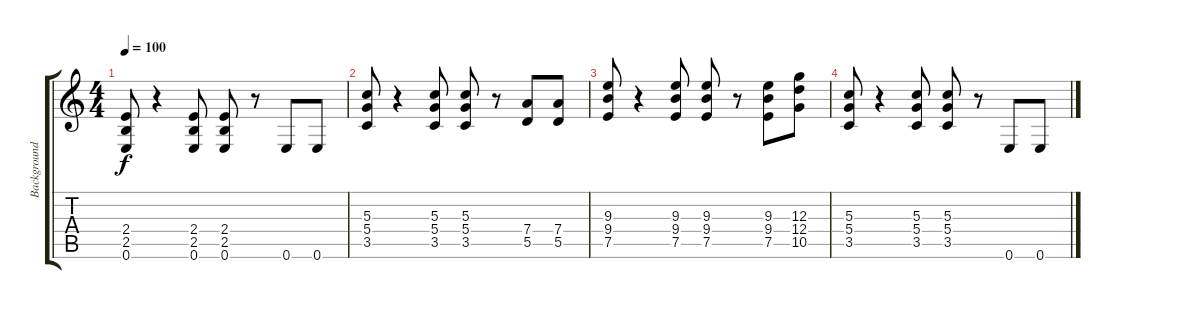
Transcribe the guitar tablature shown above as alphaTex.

\track ("Background Guitar" "Background") {instrument acousticguitarsteel}
\staff {score tabs}
\tuning (E4 B3 G3 D3 A2 E2) {hide}
\ts (4 4)
\tempo 100
\clef g2
\ks c
(2.4 2.5 0.6).8{dy f} r.4 (2.4 2.5 0.6).8 (2.4 2.5 0.6).8 r.8 0.6.8 0.6.8 |
(5.3 5.4 3.5).8 r.4 (5.3 5.4 3.5).8 (5.3 5.4 3.5).8 r.8 (7.4 5.5).8 (7.4 5.5).8 |
(9.3 9.4 7.5).8 r.4 (9.3 9.4 7.5).8 (9.3 9.4 7.5).8 r.8 (9.3 9.4 7.5).8 (12.3 12.4 10.5).8 |
(5.3 5.4 3.5).8 r.4 (5.3 5.4 3.5).8 (5.3 5.4 3.5).8 r.8 0.6.8 0.6.8
